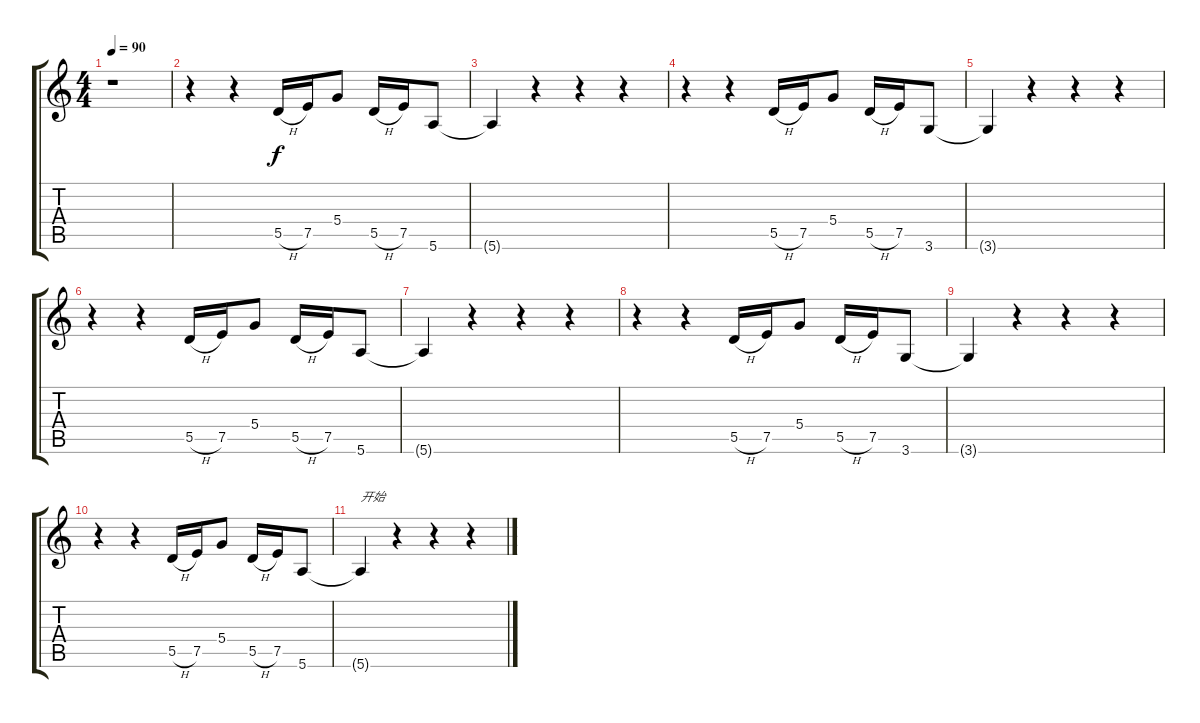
\track "" {instrument synthbass2}
\staff {score tabs}
\tuning (E4 B3 G3 D3 A2 E2) {hide}
\ts (4 4)
\tempo 90
\clef g2
\ks c
r.1{dy f instrument synthbass2} |
r.4 r.4 5.5{h}.16 7.5.16 5.4.8 5.5{h}.16 7.5.16 5.6.8 |
5.6{t}.4 r.4 r.4 r.4 |
r.4 r.4 5.5{h}.16 7.5.16 5.4.8 5.5{h}.16 7.5.16 3.6.8 |
3.6{t}.4 r.4 r.4 r.4 |
r.4 r.4 5.5{h}.16 7.5.16 5.4.8 5.5{h}.16 7.5.16 5.6.8 |
5.6{t}.4 r.4 r.4 r.4 |
r.4 r.4 5.5{h}.16 7.5.16 5.4.8 5.5{h}.16 7.5.16 3.6.8 |
3.6{t}.4 r.4 r.4 r.4 |
r.4 r.4 5.5{h}.16 7.5.16 5.4.8 5.5{h}.16 7.5.16 5.6.8 |
5.6{t}.4{txt "开始"} r.4 r.4 r.4
